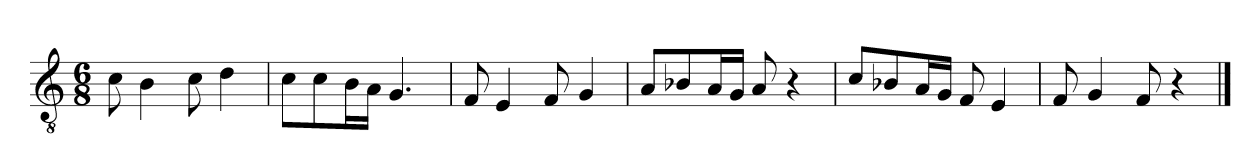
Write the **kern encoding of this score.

**kern
*part1
*staff1
*clefGv2
*k[]
*C:
*M6/8
=1
8c\
4B\
8c\
4d\
=2
8c\L
8c\
16B\L
16A\JJ
4.G/
=3
8F/
4E/
8F/
4G/
=4
8A/L
8B-X/
16A/L
16G/JJ
8A/
4r
=5
8c/L
8B-i/
16A/L
16G/JJ
8F/
4E/
=6
8F/
4G/
8F/
4r
==
*-
